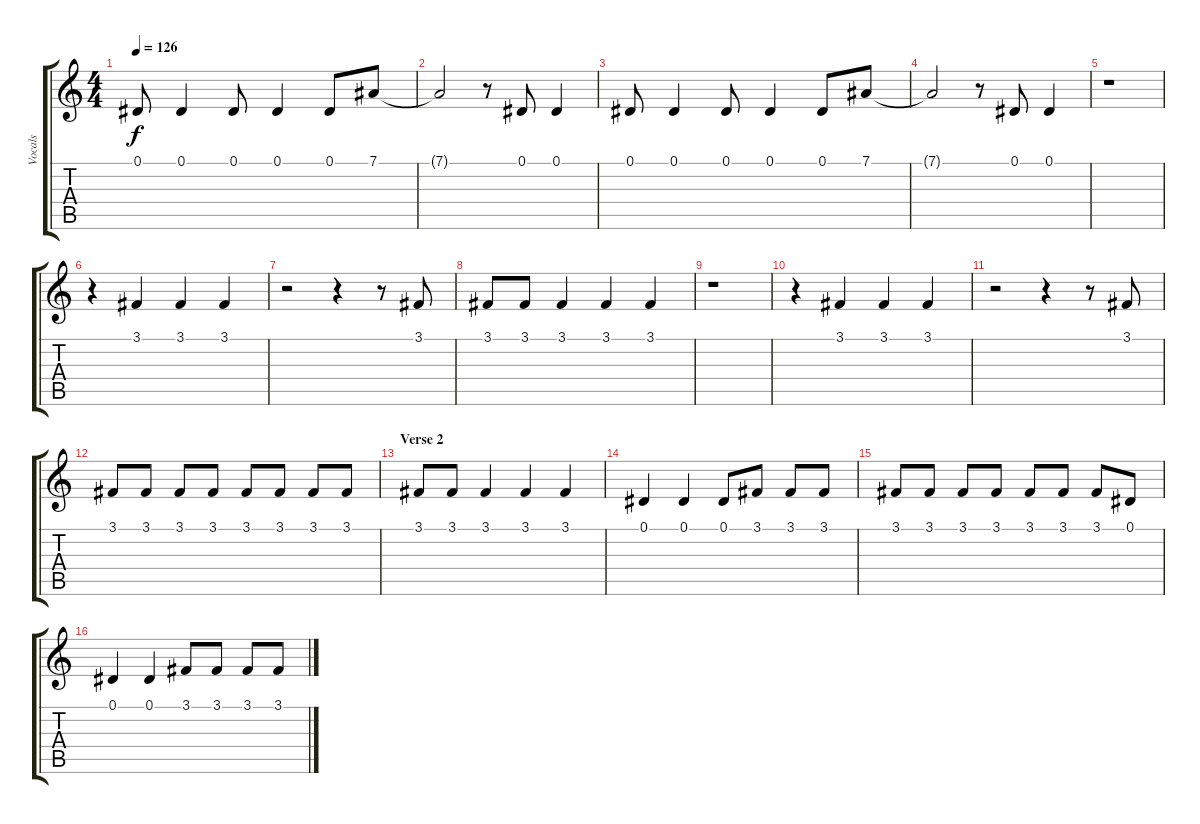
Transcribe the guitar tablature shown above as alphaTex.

\track ("Vocals" "Vocals") {instrument lead2sawtooth}
\staff {score tabs}
\tuning (Eb4 Bb3 Gb3 Db3 Ab2 Eb2) {hide}
\ts (4 4)
\tempo 126
\clef g2
\ks c
0.1.8{dy f} 0.1.4 0.1.8 0.1.4 0.1.8 7.1.8 |
7.1{t}.2 r.8 0.1.8 0.1.4 |
0.1.8 0.1.4 0.1.8 0.1.4 0.1.8 7.1.8 |
7.1{t}.2 r.8 0.1.8 0.1.4 |
r.1 |
r.4 3.1.4 3.1.4 3.1.4 |
r.2 r.4 r.8 3.1.8 |
3.1.8 3.1.8 3.1.4 3.1.4 3.1.4 |
r.1 |
r.4 3.1.4 3.1.4 3.1.4 |
r.2 r.4 r.8 3.1.8 |
3.1.8 3.1.8 3.1.8 3.1.8 3.1.8 3.1.8 3.1.8 3.1.8 |
\section ("" "Verse 2")
3.1.8 3.1.8 3.1.4 3.1.4 3.1.4 |
0.1.4 0.1.4 0.1.8 3.1.8 3.1.8 3.1.8 |
3.1.8 3.1.8 3.1.8 3.1.8 3.1.8 3.1.8 3.1.8 0.1.8 |
0.1.4 0.1.4 3.1.8 3.1.8 3.1.8 3.1.8
